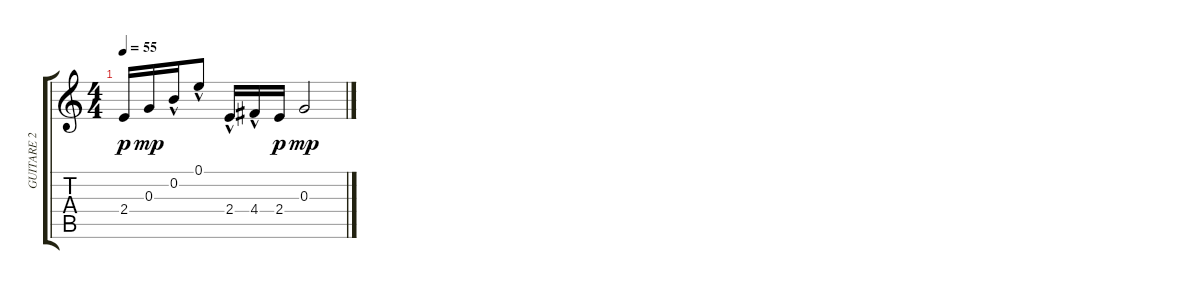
\track ("GUITARE 2" "GUITARE 2") {instrument acousticguitarsteel}
\staff {score tabs}
\tuning (E4 B3 G3 D3 A2 E2) {hide}
\ts (4 4)
\tempo 55
\clef g2
\ks c
2.4.16{dy p} 0.3.16{dy mp} 0.2{hac}.16 0.1{hac}.8 2.4{hac}.16 4.4{hac}.16 2.4.16{dy p} 0.3.2{dy mp}
